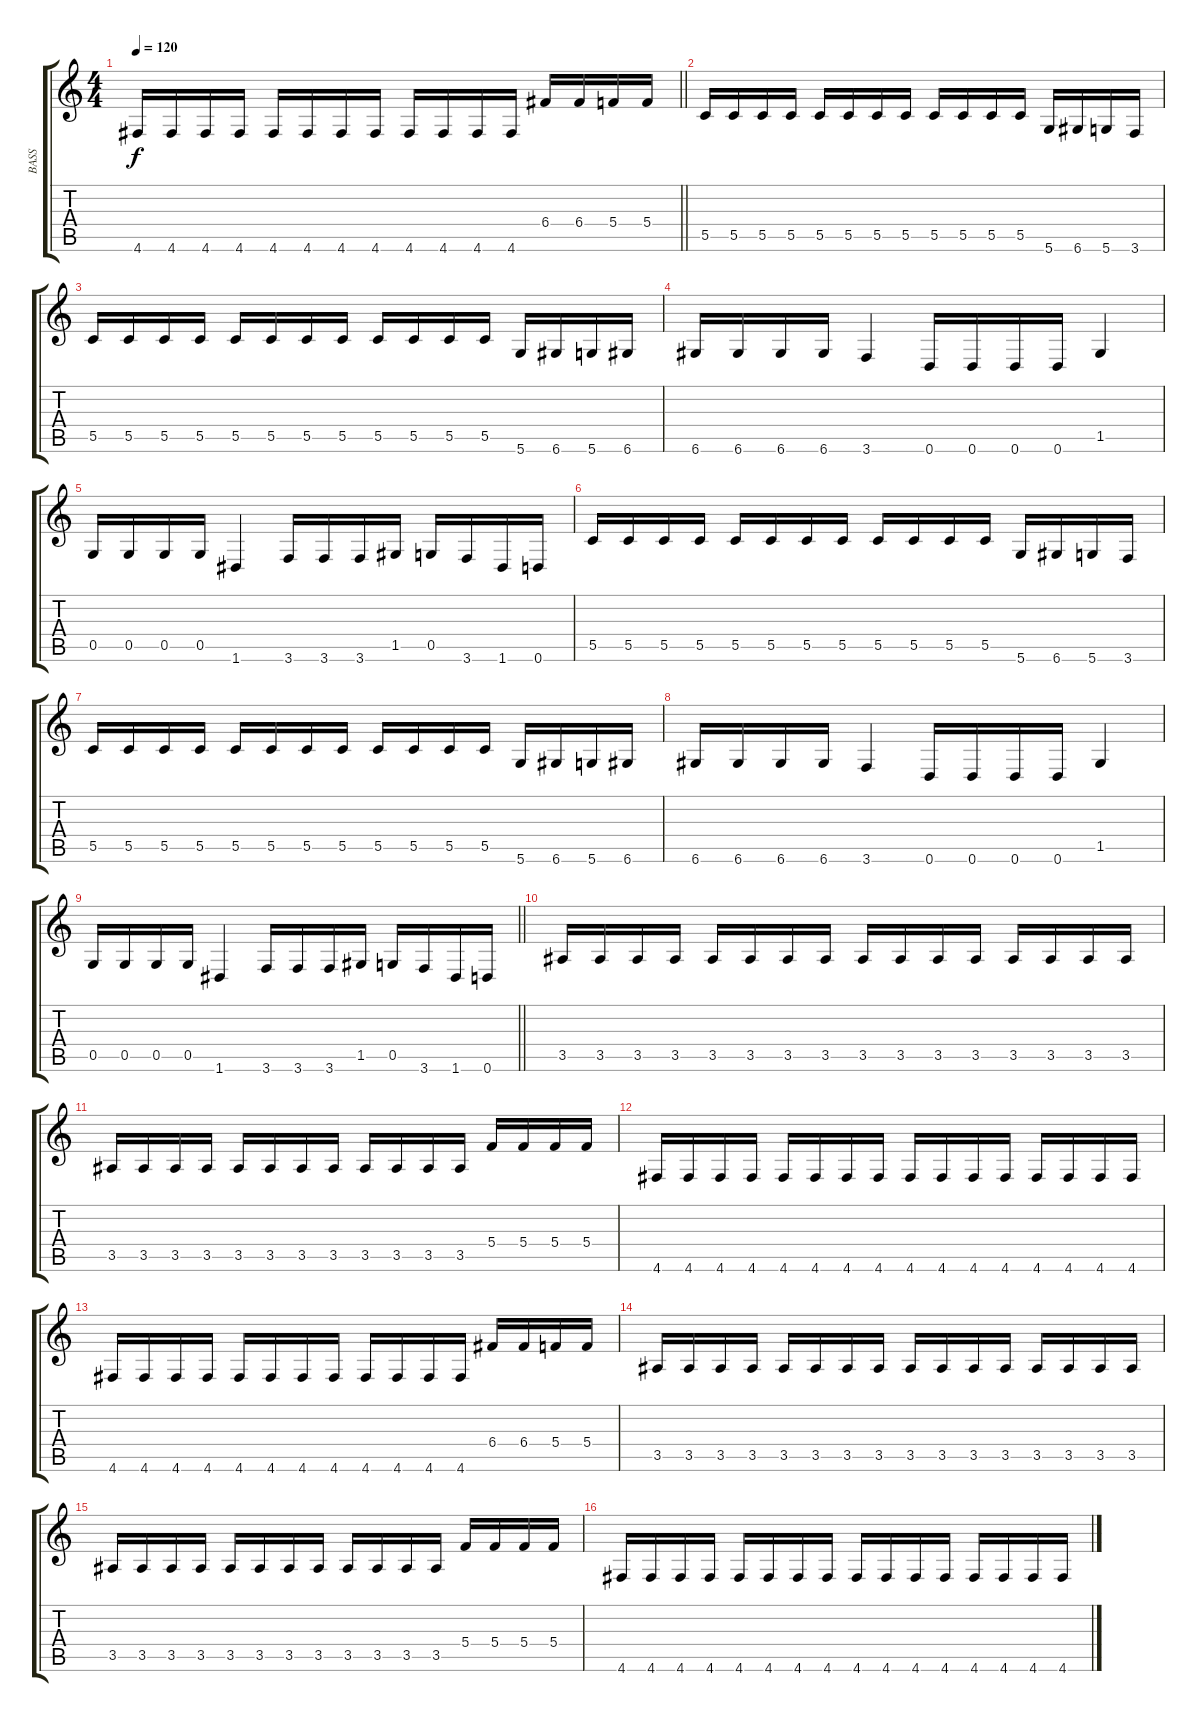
\track ("BASS" "BASS") {instrument electricbassfinger}
\staff {score tabs}
\tuning (D4 A3 F3 C3 G2 D2) {hide}
\ts (4 4)
\tempo 120
\clef g2
\barLineRight lightlight
\ks c
4.6.16{dy f} 4.6.16 4.6.16 4.6.16 4.6.16 4.6.16 4.6.16 4.6.16 4.6.16 4.6.16 4.6.16 4.6.16 6.4.16 6.4.16 5.4.16 5.4.16 |
5.5.16 5.5.16 5.5.16 5.5.16 5.5.16 5.5.16 5.5.16 5.5.16 5.5.16 5.5.16 5.5.16 5.5.16 5.6.16 6.6.16 5.6.16 3.6.16 |
5.5.16 5.5.16 5.5.16 5.5.16 5.5.16 5.5.16 5.5.16 5.5.16 5.5.16 5.5.16 5.5.16 5.5.16 5.6.16 6.6.16 5.6.16 6.6.16 |
6.6.16 6.6.16 6.6.16 6.6.16 3.6.4 0.6.16 0.6.16 0.6.16 0.6.16 1.5.4 |
0.5.16 0.5.16 0.5.16 0.5.16 1.6.4 3.6.16 3.6.16 3.6.16 1.5.16 0.5.16 3.6.16 1.6.16 0.6.16 |
5.5.16 5.5.16 5.5.16 5.5.16 5.5.16 5.5.16 5.5.16 5.5.16 5.5.16 5.5.16 5.5.16 5.5.16 5.6.16 6.6.16 5.6.16 3.6.16 |
5.5.16 5.5.16 5.5.16 5.5.16 5.5.16 5.5.16 5.5.16 5.5.16 5.5.16 5.5.16 5.5.16 5.5.16 5.6.16 6.6.16 5.6.16 6.6.16 |
6.6.16 6.6.16 6.6.16 6.6.16 3.6.4 0.6.16 0.6.16 0.6.16 0.6.16 1.5.4 |
\barLineRight lightlight
0.5.16 0.5.16 0.5.16 0.5.16 1.6.4 3.6.16 3.6.16 3.6.16 1.5.16 0.5.16 3.6.16 1.6.16 0.6.16 |
3.5.16 3.5.16 3.5.16 3.5.16 3.5.16 3.5.16 3.5.16 3.5.16 3.5.16 3.5.16 3.5.16 3.5.16 3.5.16 3.5.16 3.5.16 3.5.16 |
3.5.16 3.5.16 3.5.16 3.5.16 3.5.16 3.5.16 3.5.16 3.5.16 3.5.16 3.5.16 3.5.16 3.5.16 5.4.16 5.4.16 5.4.16 5.4.16 |
4.6.16 4.6.16 4.6.16 4.6.16 4.6.16 4.6.16 4.6.16 4.6.16 4.6.16 4.6.16 4.6.16 4.6.16 4.6.16 4.6.16 4.6.16 4.6.16 |
4.6.16 4.6.16 4.6.16 4.6.16 4.6.16 4.6.16 4.6.16 4.6.16 4.6.16 4.6.16 4.6.16 4.6.16 6.4.16 6.4.16 5.4.16 5.4.16 |
3.5.16 3.5.16 3.5.16 3.5.16 3.5.16 3.5.16 3.5.16 3.5.16 3.5.16 3.5.16 3.5.16 3.5.16 3.5.16 3.5.16 3.5.16 3.5.16 |
3.5.16 3.5.16 3.5.16 3.5.16 3.5.16 3.5.16 3.5.16 3.5.16 3.5.16 3.5.16 3.5.16 3.5.16 5.4.16 5.4.16 5.4.16 5.4.16 |
4.6.16 4.6.16 4.6.16 4.6.16 4.6.16 4.6.16 4.6.16 4.6.16 4.6.16 4.6.16 4.6.16 4.6.16 4.6.16 4.6.16 4.6.16 4.6.16
